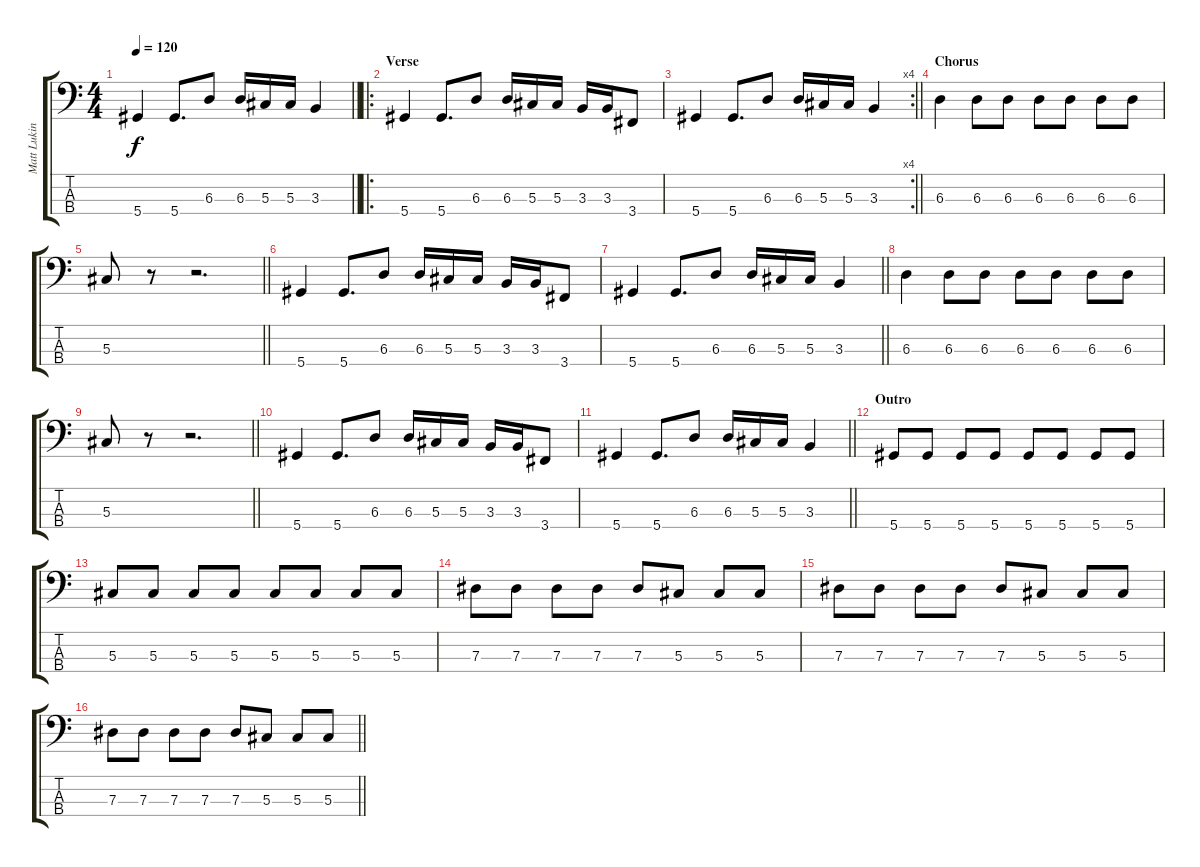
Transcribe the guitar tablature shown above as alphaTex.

\track ("Matt Lukin" "Matt Lukin") {instrument electricbasspick}
\staff {score tabs}
\tuning (Gb2 Db2 Ab1 Eb1) {hide}
\ts (4 4)
\tempo 120
\clef f4
\barLineRight lightlight
\ks c
5.4.4{dy f} 5.4.8{d} 6.3.8 6.3.16 5.3.16 5.3.16 3.3.4 |
\ro
\section ("" "Verse")
5.4.4 5.4.8{d} 6.3.8 6.3.16 5.3.16 5.3.16 3.3.16 3.3.16 3.4.8 |
\rc 4
\barLineRight lightlight
5.4.4 5.4.8{d} 6.3.8 6.3.16 5.3.16 5.3.16 3.3.4 |
\section ("" "Chorus")
6.3.4 6.3.8 6.3.8 6.3.8 6.3.8 6.3.8 6.3.8 |
\barLineRight lightlight
5.3.8 r.8 r.2{d} |
5.4.4 5.4.8{d} 6.3.8 6.3.16 5.3.16 5.3.16 3.3.16 3.3.16 3.4.8 |
\barLineRight lightlight
5.4.4 5.4.8{d} 6.3.8 6.3.16 5.3.16 5.3.16 3.3.4 |
6.3.4 6.3.8 6.3.8 6.3.8 6.3.8 6.3.8 6.3.8 |
\barLineRight lightlight
5.3.8 r.8 r.2{d} |
5.4.4 5.4.8{d} 6.3.8 6.3.16 5.3.16 5.3.16 3.3.16 3.3.16 3.4.8 |
\barLineRight lightlight
5.4.4 5.4.8{d} 6.3.8 6.3.16 5.3.16 5.3.16 3.3.4 |
\section ("" "Outro")
5.4.8 5.4.8 5.4.8 5.4.8 5.4.8 5.4.8 5.4.8 5.4.8 |
5.3.8 5.3.8 5.3.8 5.3.8 5.3.8 5.3.8 5.3.8 5.3.8 |
7.3.8 7.3.8 7.3.8 7.3.8 7.3.8 5.3.8 5.3.8 5.3.8 |
7.3.8 7.3.8 7.3.8 7.3.8 7.3.8 5.3.8 5.3.8 5.3.8 |
\barLineRight lightlight
7.3.8 7.3.8 7.3.8 7.3.8 7.3.8 5.3.8 5.3.8 5.3.8
